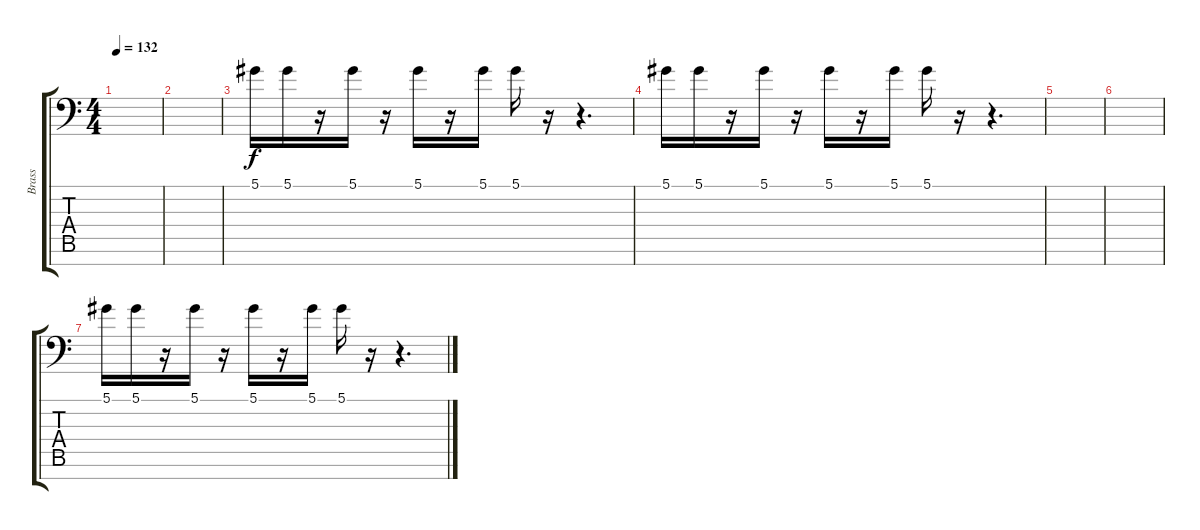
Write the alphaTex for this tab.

\track ("Brass" "Brass") {mute instrument brasssection}
\staff {score tabs}
\tuning (Eb4 Bb3 Gb3 Db3 Ab2 Eb2 Bb1) {hide}
\ts (4 4)
\tempo 132
\clef f4
\ks c
|
|
5.1.16 5.1.16 r.16 5.1.16 r.16 5.1.16 r.16 5.1.16 5.1.16 r.16 r.4{d} |
5.1.16 5.1.16 r.16 5.1.16 r.16 5.1.16 r.16 5.1.16 5.1.16 r.16 r.4{d} |
|
|
5.1.16 5.1.16 r.16 5.1.16 r.16 5.1.16 r.16 5.1.16 5.1.16 r.16 r.4{d}
